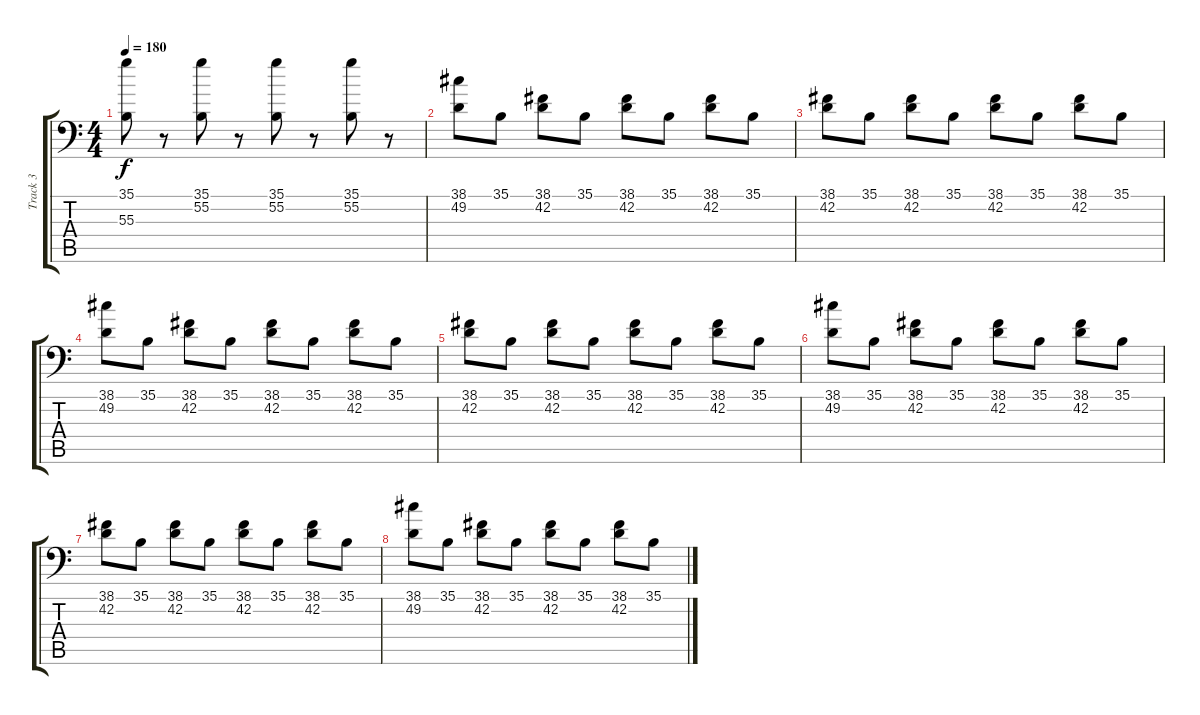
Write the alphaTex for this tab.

\track ("Track 3" "Track 3") {instrument acousticgrandpiano}
\staff {score tabs}
\tuning (C-1 C-1 C-1 C-1 C-1 C-1) {hide}
\ts (4 4)
\tempo 180
\clef f4
\ks c
(35.1 55.3).8{dy f} r.8 (35.1 55.2).8 r.8 (35.1 55.2).8 r.8 (35.1 55.2).8 r.8 |
(38.1 49.2).8 35.1.8 (38.1 42.2).8 35.1.8 (38.1 42.2).8 35.1.8 (38.1 42.2).8 35.1.8 |
(38.1 42.2).8 35.1.8 (38.1 42.2).8 35.1.8 (38.1 42.2).8 35.1.8 (38.1 42.2).8 35.1.8 |
(38.1 49.2).8 35.1.8 (38.1 42.2).8 35.1.8 (38.1 42.2).8 35.1.8 (38.1 42.2).8 35.1.8 |
(38.1 42.2).8 35.1.8 (38.1 42.2).8 35.1.8 (38.1 42.2).8 35.1.8 (38.1 42.2).8 35.1.8 |
(38.1 49.2).8 35.1.8 (38.1 42.2).8 35.1.8 (38.1 42.2).8 35.1.8 (38.1 42.2).8 35.1.8 |
(38.1 42.2).8 35.1.8 (38.1 42.2).8 35.1.8 (38.1 42.2).8 35.1.8 (38.1 42.2).8 35.1.8 |
(38.1 49.2).8 35.1.8 (38.1 42.2).8 35.1.8 (38.1 42.2).8 35.1.8 (38.1 42.2).8 35.1.8
